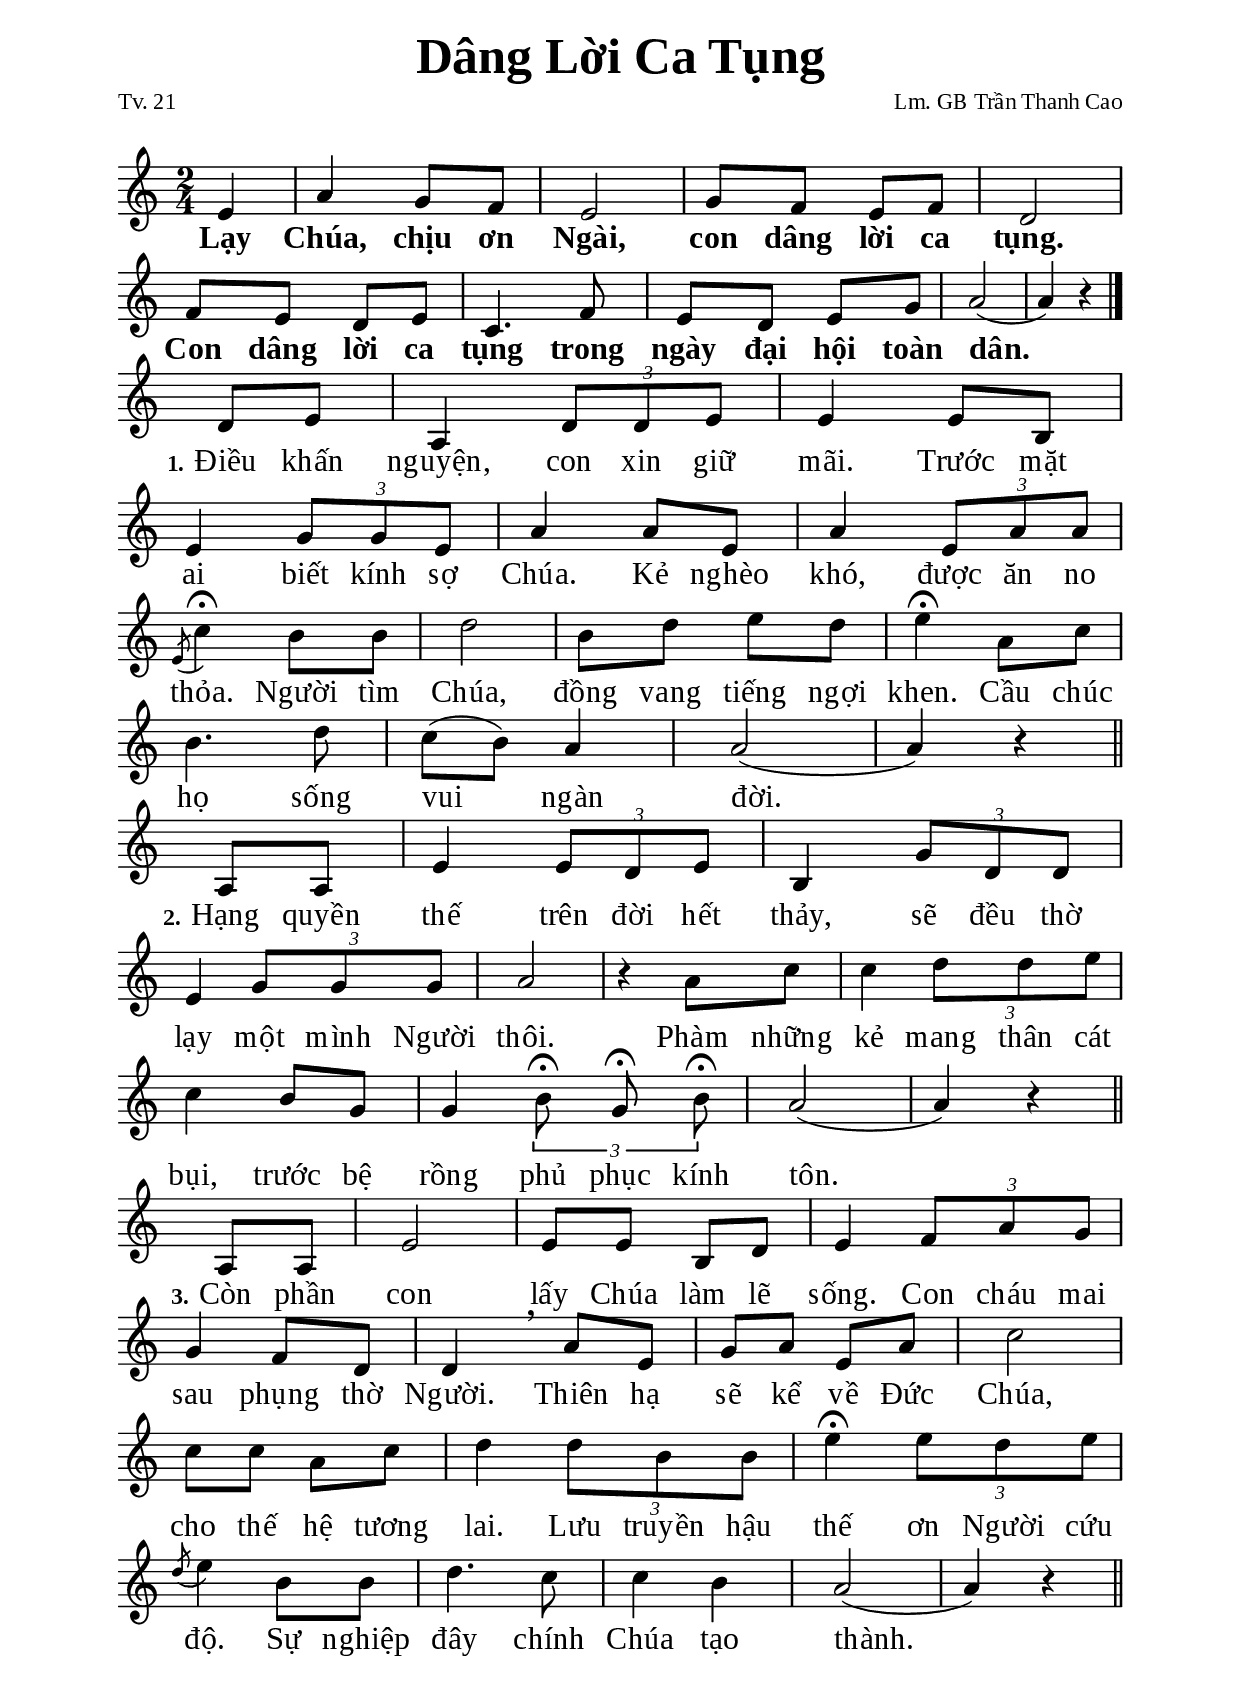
% Cài đặt chung
\version "2.20.0"
\include "english.ly"

\header {
  title = \markup { \fontsize #3 "Dâng Lời Ca Tụng" }
  poet = "Tv. 21"
  composer = "Lm. GB Trần Thanh Cao"
  arranger = " "
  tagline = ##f
}


\paper {
   #(set-paper-size "a4")
  top-margin = 10\mm
  bottom-margin = 10\mm
  left-margin = 20\mm
  right-margin = 20\mm
  indent = #0
  #(define fonts
    (make-pango-font-tree
      "Liberation Serif"
      "Liberation Serif"
      "Liberation Serif"
      (/ 20 20)))
  page-count = #1
}

% Nhạc điệp khúc
nhacDiepKhuc = \relative c' {

  \partial 4 e4 |
  a g8 f |
  e2 |
  g8 f e f |
  d2 |
  f8 e d e |
  c4. f8 |
  e d e g |
  a2 ( |
  a4) r \bar "|."
}

% Nhạc phiên khúc
nhacPhienKhucMot = \relative c' {

  \partial 4 d8 e |
  a,4 \tuplet 3/2 { d8 d e } |
  e4 e8 b |
  e4 \tuplet 3/2 { g8 g e } |
  a4 a8 e |
  a4 \tuplet 3/2 { e8 a a } |
  \acciaccatura e8 c'4 \fermata b8 b |
  d2 |
  b8 d e d |
  e4 \fermata a,8 c |
  b4. d8 |
  c8 (b) a4 |
  a2 ( |
  a4) r \bar "||"
}

nhacPhienKhucHai = \relative c' {

  \partial 4 a8 a |
  e'4 \tuplet 3/2 { e8 d e } |
  b4 \tuplet 3/2 { g'8 d d } |
  e4 \tuplet 3/2 { g8 g g } |
  a2 |
  r4 a8 c |
  c4 \tuplet 3/2 { d8 d e } |
  c4 b8 g |
  g4
  \autoBeamOff \tuplet 3/2 { b8 \fermata g \fermata b \fermata } |
  a2 ( |
  a4) r \bar "||"
}

nhacPhienKhucBa = \relative c' {

  \partial 4 a8 a |
  e'2 |
  e8 e b d |
  e4 \tuplet 3/2 { f8 a g } |
  g4 f8 d |
  d4 \breathe a'8 e |
  g a e a |
  c2 |
  c8 c a c |
  d4 \tuplet 3/2 { d8 b b } |
  e4 \fermata \tuplet 3/2 { e8 d e } |
  \acciaccatura d8 e4 b8 b |
  d4. c8 |
  c4 b |
  a2 ( |
  a4) r \bar "||"
}

% Lời điệp khúc
loiDiepKhuc = \lyricmode {
 
  Lạy Chúa, chịu ơn Ngài, con dâng lời ca tụng.
  Con dâng lời ca tụng trong ngày đại hội toàn dân.
}

% Lời phiên khúc
loiPhienKhucMot = \lyricmode {
  \set stanza = #"1."
  Điều khấn nguyện, con xin giữ mãi.
  Trước mặt ai biết kính sợ Chúa.
  Kẻ nghèo khó, được ăn no thỏa.
  Người tìm Chúa, đồng vang tiếng ngợi khen.
  Cầu chúc họ sống vui ngàn đời.
}

loiPhienKhucHai = \lyricmode {
  \set stanza = #"2."
  Hạng quyền thế trên đời hết thảy,
  sẽ đều thờ lạy một mình Người thôi.
  Phàm những kẻ mang thân cát bụi,
  trước bệ rồng phủ phục kính tôn.
}

loiPhienKhucBa = \lyricmode {
  \set stanza = #"3."
  Còn phần con lấy Chúa làm lẽ sống.
  Con cháu mai sau phụng thờ Người.
  Thiên hạ sẽ kể về Đức Chúa,
  cho thế hệ tương lai.
  Lưu truyền hậu thế ơn Người cứu độ.
  Sự nghiệp đây chính Chúa tạo thành.
}


% Dàn trang
\score {
  \new ChoirStaff <<
    \new Staff = diepKhuc \with {
        \consists "Merge_rests_engraver"
        \magnifyStaff #(magstep +1)
      }
      <<
      \new Voice = beSop {
        \key c \major \time 2/4 \stemNeutral \nhacDiepKhuc
      }
    >>
    \new Lyrics \lyricsto beSop \loiDiepKhuc
  >>
  \layout {
    \override Lyrics.LyricText.font-series = #'bold
    \override Lyrics.LyricText.font-size = #+3
    \override Lyrics.LyricSpace.minimum-distance = #2.5
    \override Score.BarNumber.break-visibility = ##(#f #f #f)
    \override Score.SpacingSpanner.uniform-stretching = ##t
  }
}

\score {
  \new ChoirStaff <<
    \new Staff = phienKhuc \with {
        \magnifyStaff #(magstep +1)
      }
      <<
      \new Voice = beSop {
        \key c \major \time 2/4 \nhacPhienKhucMot
      }
    >>
    \new Lyrics \lyricsto beSop \loiPhienKhucMot
  >>
  \layout {
    \override Staff.TimeSignature.transparent = ##t
    \override Lyrics.LyricText.font-size = #+3
    \override Lyrics.LyricSpace.minimum-distance = #2.0
    \override Score.BarNumber.break-visibility = ##(#f #f #f)
    \override Score.SpacingSpanner.uniform-stretching = ##t
  } 
}

\score {
  \new ChoirStaff <<
    \new Staff = phienKhuc \with {
        \magnifyStaff #(magstep +1)
      }
      <<
      \new Voice = beSop {
        \key c \major \time 2/4 \nhacPhienKhucHai
      }
    >>
    \new Lyrics \lyricsto beSop \loiPhienKhucHai
  >>
  \layout {
    \override Staff.TimeSignature.transparent = ##t
    \override Lyrics.LyricText.font-size = #+3
    \override Lyrics.LyricSpace.minimum-distance = #2.0
    \override Score.BarNumber.break-visibility = ##(#f #f #f)
    \override Score.SpacingSpanner.uniform-stretching = ##t
  } 
}

\score {
  \new ChoirStaff <<
    \new Staff = phienKhuc \with {
        \magnifyStaff #(magstep +1)
      }
      <<
      \new Voice = beSop {
        \key c \major \time 2/4 \nhacPhienKhucBa
      }
    >>
    \new Lyrics \lyricsto beSop \loiPhienKhucBa
  >>
  \layout {
    \override Staff.TimeSignature.transparent = ##t
    \override Lyrics.LyricText.font-size = #+3
    \override Lyrics.LyricSpace.minimum-distance = #2.0
    \override Score.BarNumber.break-visibility = ##(#f #f #f)
    \override Score.SpacingSpanner.uniform-stretching = ##t
  } 
}
